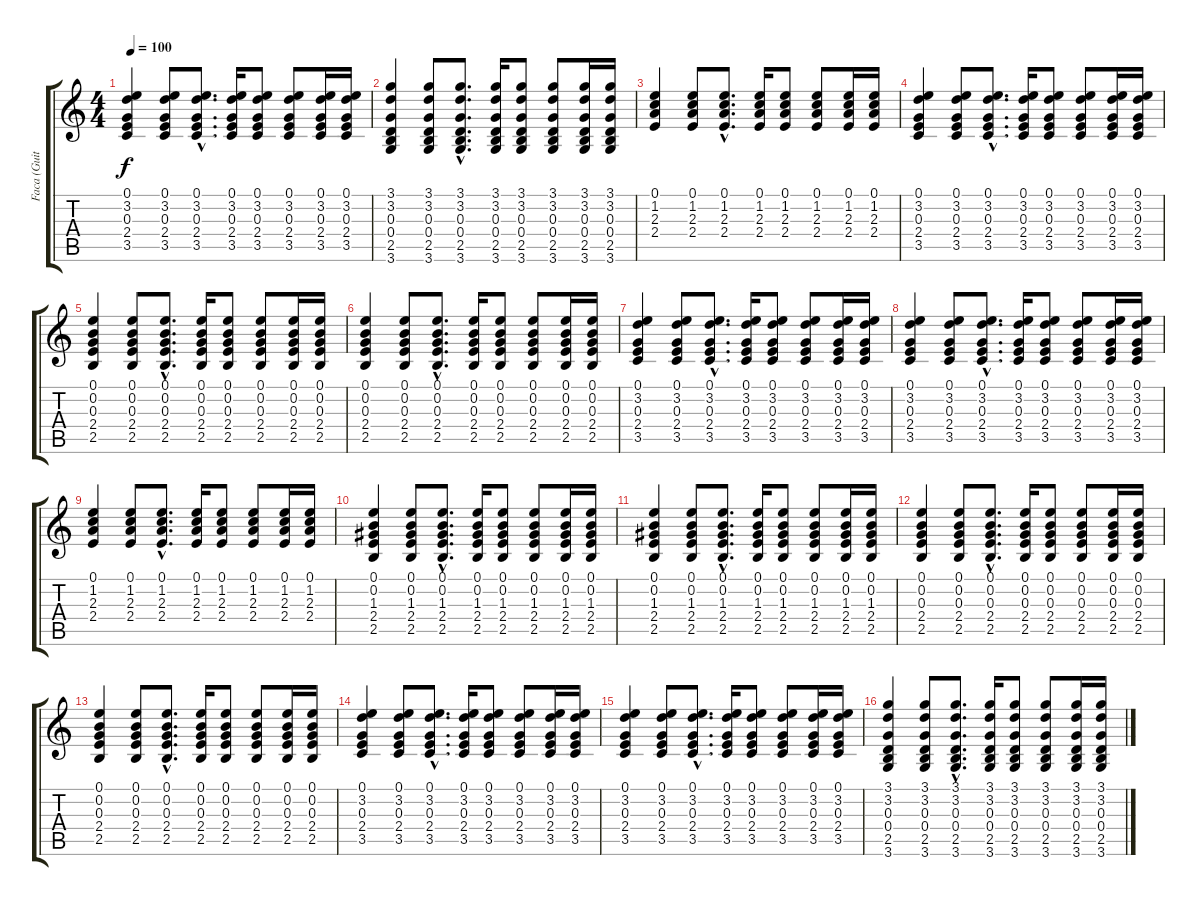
\track ("Faca (Guitarra acústica)" "Faca (Guit") {instrument acousticguitarsteel}
\staff {score tabs}
\tuning (E4 B3 G3 D3 A2 E2) {hide}
\ts (4 4)
\tempo 100
\clef g2
\ks c
(0.1 3.2 0.3 2.4 3.5).4{dy f instrument acousticguitarsteel} (0.1 3.2 0.3 2.4 3.5).8 (0.1{hac} 3.2{hac} 0.3{hac} 2.4{hac} 3.5{hac}).8{d} (0.1 3.2 0.3 2.4 3.5).16 (0.1 3.2 0.3 2.4 3.5).8 (0.1 3.2 0.3 2.4 3.5).8 (0.1 3.2 0.3 2.4 3.5).16 (0.1 3.2 0.3 2.4 3.5).16 |
(3.1 3.2 0.3 0.4 2.5 3.6).4 (3.1 3.2 0.3 0.4 2.5 3.6).8 (3.1{hac} 3.2{hac} 0.3{hac} 0.4{hac} 2.5{hac} 3.6{hac}).8{d} (3.1 3.2 0.3 0.4 2.5 3.6).16 (3.1 3.2 0.3 0.4 2.5 3.6).8 (3.1 3.2 0.3 0.4 2.5 3.6).8 (3.1 3.2 0.3 0.4 2.5 3.6).16 (3.1 3.2 0.3 0.4 2.5 3.6).16 |
(0.1 1.2 2.3 2.4).4 (0.1 1.2 2.3 2.4).8 (0.1{hac} 1.2{hac} 2.3{hac} 2.4{hac}).8{d} (0.1 1.2 2.3 2.4).16 (0.1 1.2 2.3 2.4).8 (0.1 1.2 2.3 2.4).8 (0.1 1.2 2.3 2.4).16 (0.1 1.2 2.3 2.4).16 |
(0.1 3.2 0.3 2.4 3.5).4 (0.1 3.2 0.3 2.4 3.5).8 (0.1{hac} 3.2{hac} 0.3{hac} 2.4{hac} 3.5{hac}).8{d} (0.1 3.2 0.3 2.4 3.5).16 (0.1 3.2 0.3 2.4 3.5).8 (0.1 3.2 0.3 2.4 3.5).8 (0.1 3.2 0.3 2.4 3.5).16 (0.1 3.2 0.3 2.4 3.5).16 |
(0.1 0.2 0.3 2.4 2.5).4 (0.1 0.2 0.3 2.4 2.5).8 (0.1{hac} 0.2{hac} 0.3{hac} 2.4{hac} 2.5{hac}).8{d} (0.1 0.2 0.3 2.4 2.5).16 (0.1 0.2 0.3 2.4 2.5).8 (0.1 0.2 0.3 2.4 2.5).8 (0.1 0.2 0.3 2.4 2.5).16 (0.1 0.2 0.3 2.4 2.5).16 |
(0.1 0.2 0.3 2.4 2.5).4 (0.1 0.2 0.3 2.4 2.5).8 (0.1{hac} 0.2{hac} 0.3{hac} 2.4{hac} 2.5{hac}).8{d} (0.1 0.2 0.3 2.4 2.5).16 (0.1 0.2 0.3 2.4 2.5).8 (0.1 0.2 0.3 2.4 2.5).8 (0.1 0.2 0.3 2.4 2.5).16 (0.1 0.2 0.3 2.4 2.5).16 |
(0.1 3.2 0.3 2.4 3.5).4 (0.1 3.2 0.3 2.4 3.5).8 (0.1{hac} 3.2{hac} 0.3{hac} 2.4{hac} 3.5{hac}).8{d} (0.1 3.2 0.3 2.4 3.5).16 (0.1 3.2 0.3 2.4 3.5).8 (0.1 3.2 0.3 2.4 3.5).8 (0.1 3.2 0.3 2.4 3.5).16 (0.1 3.2 0.3 2.4 3.5).16 |
(0.1 3.2 0.3 2.4 3.5).4 (0.1 3.2 0.3 2.4 3.5).8 (0.1{hac} 3.2{hac} 0.3{hac} 2.4{hac} 3.5{hac}).8{d} (0.1 3.2 0.3 2.4 3.5).16 (0.1 3.2 0.3 2.4 3.5).8 (0.1 3.2 0.3 2.4 3.5).8 (0.1 3.2 0.3 2.4 3.5).16 (0.1 3.2 0.3 2.4 3.5).16 |
(0.1 1.2 2.3 2.4).4 (0.1 1.2 2.3 2.4).8 (0.1{hac} 1.2{hac} 2.3{hac} 2.4{hac}).8{d} (0.1 1.2 2.3 2.4).16 (0.1 1.2 2.3 2.4).8 (0.1 1.2 2.3 2.4).8 (0.1 1.2 2.3 2.4).16 (0.1 1.2 2.3 2.4).16 |
(0.1 0.2 1.3 2.4 2.5).4 (0.1 0.2 1.3 2.4 2.5).8 (0.1{hac} 0.2{hac} 1.3{hac} 2.4{hac} 2.5{hac}).8{d} (0.1 0.2 1.3 2.4 2.5).16 (0.1 0.2 1.3 2.4 2.5).8 (0.1 0.2 1.3 2.4 2.5).8 (0.1 0.2 1.3 2.4 2.5).16 (0.1 0.2 1.3 2.4 2.5).16 |
(0.1 0.2 1.3 2.4 2.5).4 (0.1 0.2 1.3 2.4 2.5).8 (0.1{hac} 0.2{hac} 1.3{hac} 2.4{hac} 2.5{hac}).8{d} (0.1 0.2 1.3 2.4 2.5).16 (0.1 0.2 1.3 2.4 2.5).8 (0.1 0.2 1.3 2.4 2.5).8 (0.1 0.2 1.3 2.4 2.5).16 (0.1 0.2 1.3 2.4 2.5).16 |
(0.1 0.2 0.3 2.4 2.5).4 (0.1 0.2 0.3 2.4 2.5).8 (0.1{hac} 0.2{hac} 0.3{hac} 2.4{hac} 2.5{hac}).8{d} (0.1 0.2 0.3 2.4 2.5).16 (0.1 0.2 0.3 2.4 2.5).8 (0.1 0.2 0.3 2.4 2.5).8 (0.1 0.2 0.3 2.4 2.5).16 (0.1 0.2 0.3 2.4 2.5).16 |
(0.1 0.2 0.3 2.4 2.5).4 (0.1 0.2 0.3 2.4 2.5).8 (0.1{hac} 0.2{hac} 0.3{hac} 2.4{hac} 2.5{hac}).8{d} (0.1 0.2 0.3 2.4 2.5).16 (0.1 0.2 0.3 2.4 2.5).8 (0.1 0.2 0.3 2.4 2.5).8 (0.1 0.2 0.3 2.4 2.5).16 (0.1 0.2 0.3 2.4 2.5).16 |
(0.1 3.2 0.3 2.4 3.5).4 (0.1 3.2 0.3 2.4 3.5).8 (0.1{hac} 3.2{hac} 0.3{hac} 2.4{hac} 3.5{hac}).8{d} (0.1 3.2 0.3 2.4 3.5).16 (0.1 3.2 0.3 2.4 3.5).8 (0.1 3.2 0.3 2.4 3.5).8 (0.1 3.2 0.3 2.4 3.5).16 (0.1 3.2 0.3 2.4 3.5).16 |
(0.1 3.2 0.3 2.4 3.5).4 (0.1 3.2 0.3 2.4 3.5).8 (0.1{hac} 3.2{hac} 0.3{hac} 2.4{hac} 3.5{hac}).8{d} (0.1 3.2 0.3 2.4 3.5).16 (0.1 3.2 0.3 2.4 3.5).8 (0.1 3.2 0.3 2.4 3.5).8 (0.1 3.2 0.3 2.4 3.5).16 (0.1 3.2 0.3 2.4 3.5).16 |
(3.1 3.2 0.3 0.4 2.5 3.6).4 (3.1 3.2 0.3 0.4 2.5 3.6).8 (3.1{hac} 3.2{hac} 0.3{hac} 0.4{hac} 2.5{hac} 3.6{hac}).8{d} (3.1 3.2 0.3 0.4 2.5 3.6).16 (3.1 3.2 0.3 0.4 2.5 3.6).8 (3.1 3.2 0.3 0.4 2.5 3.6).8 (3.1 3.2 0.3 0.4 2.5 3.6).16 (3.1 3.2 0.3 0.4 2.5 3.6).16
